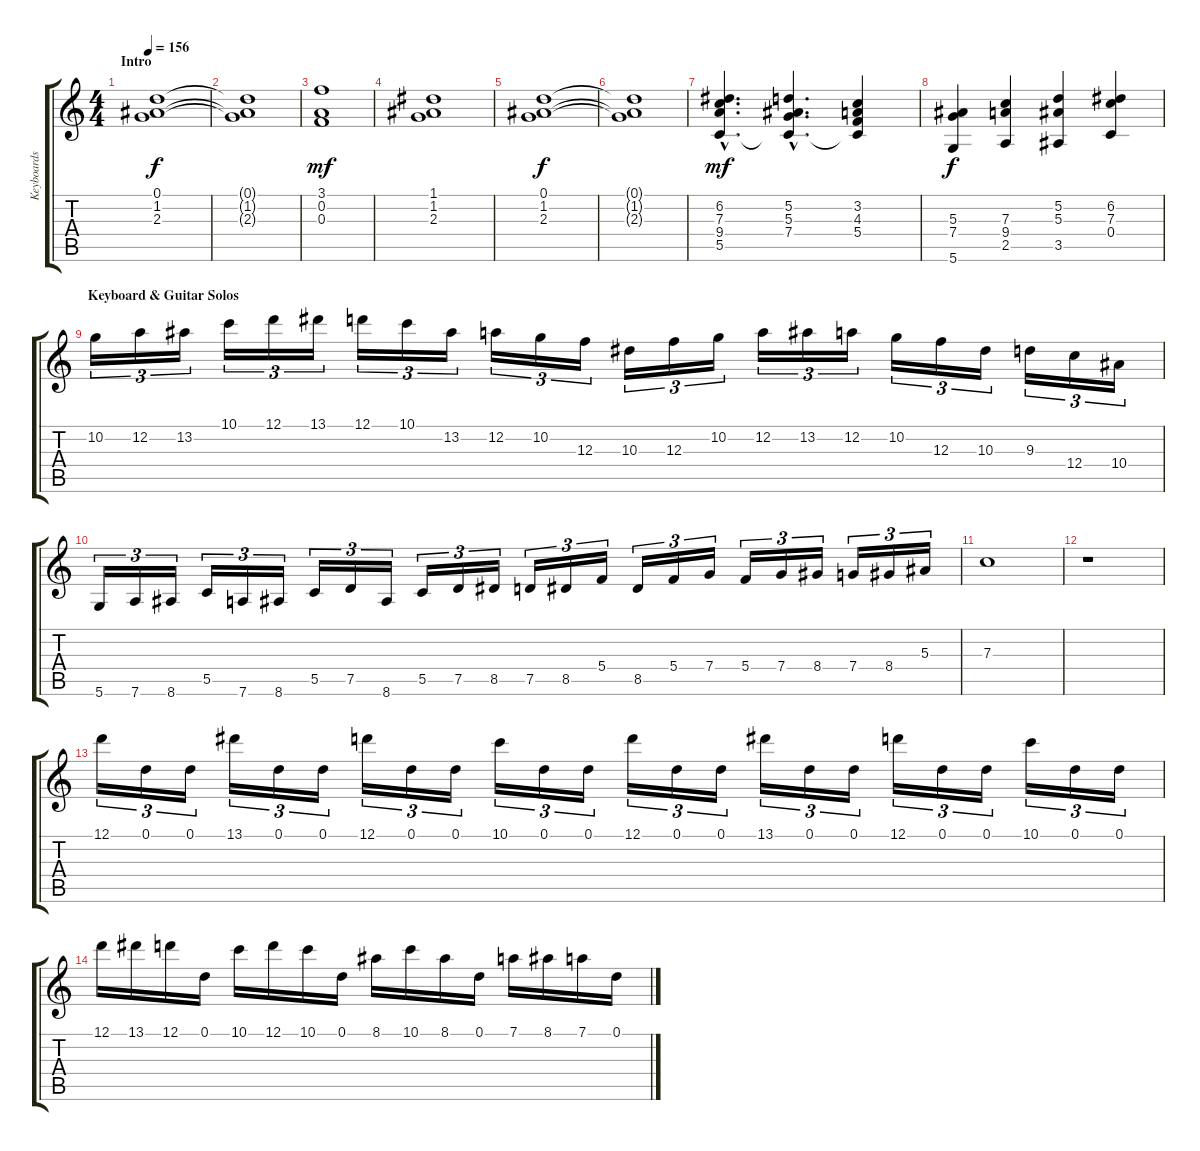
\track ("Keyboards I" "Keyboards ") {instrument tremolostrings}
\staff {score tabs}
\tuning (D5 A4 F4 C4 G3 D3) {hide}
\ts (4 4)
\section ("" "Intro")
\tempo 156
\clef g2
\ks c
(0.1 1.2 2.3).1{dy f instrument tremolostrings} |
(0.1{t} 1.2{t} 2.3{t}).1 |
(3.1 0.2 0.3).1{dy mf} |
(1.1 1.2 2.3).1 |
(0.1 1.2 2.3).1{dy f} |
(0.1{t} 1.2{t} 2.3{t}).1 |
(6.2{hac} 7.3{hac} 9.4{hac} 5.5{hac}).4{d dy mf} (5.2{hac} 5.3{hac} 7.4{hac} 5.5{hac t}).4{d} (3.2 4.3 5.4 5.5{t}).4 |
(5.3 7.4 5.6).4{dy f} (7.3 9.4 2.5).4 (5.2 5.3 3.5).4 (6.2 7.3 0.4).4 |
\section ("" "Keyboard & Guitar Solos")
10.2.16{tu (3 2) volume 14 instrument harpsichord} 12.2.16{tu (3 2)} 13.2.16{tu (3 2)} 10.1.16{tu (3 2)} 12.1.16{tu (3 2)} 13.1.16{tu (3 2)} 12.1.16{tu (3 2)} 10.1.16{tu (3 2)} 13.2.16{tu (3 2)} 12.2.16{tu (3 2)} 10.2.16{tu (3 2)} 12.3.16{tu (3 2)} 10.3.16{tu (3 2)} 12.3.16{tu (3 2)} 10.2.16{tu (3 2)} 12.2.16{tu (3 2)} 13.2.16{tu (3 2)} 12.2.16{tu (3 2)} 10.2.16{tu (3 2)} 12.3.16{tu (3 2)} 10.3.16{tu (3 2)} 9.3.16{tu (3 2)} 12.4.16{tu (3 2)} 10.4.16{tu (3 2)} |
5.6.16{tu (3 2)} 7.6.16{tu (3 2)} 8.6.16{tu (3 2)} 5.5.16{tu (3 2)} 7.6.16{tu (3 2)} 8.6.16{tu (3 2)} 5.5.16{tu (3 2)} 7.5.16{tu (3 2)} 8.6.16{tu (3 2)} 5.5.16{tu (3 2)} 7.5.16{tu (3 2)} 8.5.16{tu (3 2)} 7.5.16{tu (3 2)} 8.5.16{tu (3 2)} 5.4.16{tu (3 2)} 8.5.16{tu (3 2)} 5.4.16{tu (3 2)} 7.4.16{tu (3 2)} 5.4.16{tu (3 2)} 7.4.16{tu (3 2)} 8.4.16{tu (3 2)} 7.4.16{tu (3 2)} 8.4.16{tu (3 2)} 5.3.16{tu (3 2)} |
7.3.1 |
r.1 |
12.1.16{tu (3 2)} 0.1.16{tu (3 2)} 0.1.16{tu (3 2)} 13.1.16{tu (3 2)} 0.1.16{tu (3 2)} 0.1.16{tu (3 2)} 12.1.16{tu (3 2)} 0.1.16{tu (3 2)} 0.1.16{tu (3 2)} 10.1.16{tu (3 2)} 0.1.16{tu (3 2)} 0.1.16{tu (3 2)} 12.1.16{tu (3 2)} 0.1.16{tu (3 2)} 0.1.16{tu (3 2)} 13.1.16{tu (3 2)} 0.1.16{tu (3 2)} 0.1.16{tu (3 2)} 12.1.16{tu (3 2)} 0.1.16{tu (3 2)} 0.1.16{tu (3 2)} 10.1.16{tu (3 2)} 0.1.16{tu (3 2)} 0.1.16{tu (3 2)} |
12.1.16 13.1.16 12.1.16 0.1.16 10.1.16 12.1.16 10.1.16 0.1.16 8.1.16 10.1.16 8.1.16 0.1.16 7.1.16 8.1.16 7.1.16 0.1.16
